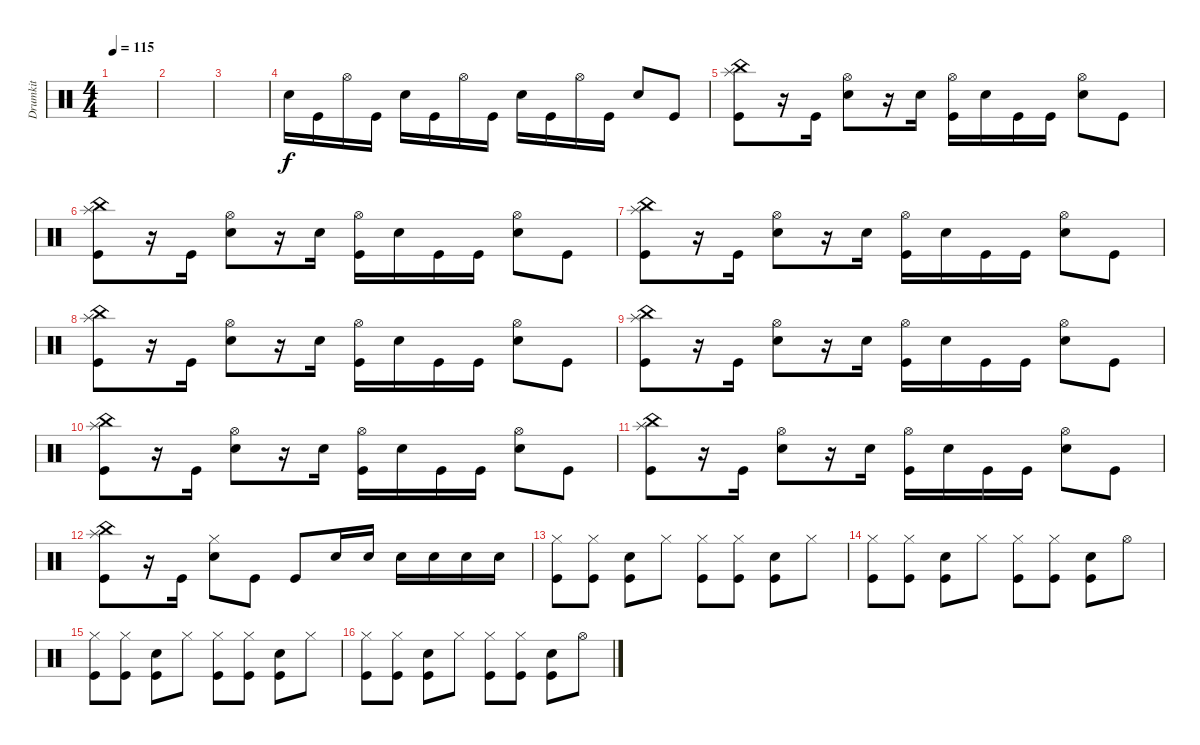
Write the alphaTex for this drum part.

\track ("Drumkit" "Drumkit") {instrument percussion}
\staff {score}
\articulation defaults
\ts (4 4)
\tempo 115
\clef neutral
\ks c
|
|
|
"Snare (hit) 2".16 "Kick (hit)".16 "Hi-Hat (open)".16 "Kick (hit)".16 "Snare (hit) 2".16 "Kick (hit)".16 "Hi-Hat (open)".16 "Kick (hit)".16 "Snare (hit) 2".16 "Kick (hit)".16 "Hi-Hat (open)".16 "Kick (hit)".16 "Snare (hit) 2".8 "Kick (hit)".8 |
("Kick (hit)" "Splash (hit)" "China (hit)").8 r.16 "Kick (hit)".16 ("Snare (hit) 2" "Hi-Hat (open)").8 r.16 "Snare (hit) 2".16 ("Kick (hit)" "Hi-Hat (open)").16 "Snare (hit) 2".16 "Kick (hit)".16 "Kick (hit)".16 ("Snare (hit) 2" "Hi-Hat (open)").8 "Kick (hit)".8 |
("Kick (hit)" "Splash (hit)" "China (hit)").8 r.16 "Kick (hit)".16 ("Snare (hit) 2" "Hi-Hat (open)").8 r.16 "Snare (hit) 2".16 ("Kick (hit)" "Hi-Hat (open)").16 "Snare (hit) 2".16 "Kick (hit)".16 "Kick (hit)".16 ("Snare (hit) 2" "Hi-Hat (open)").8 "Kick (hit)".8 |
("Kick (hit)" "Splash (hit)" "China (hit)").8 r.16 "Kick (hit)".16 ("Snare (hit) 2" "Hi-Hat (open)").8 r.16 "Snare (hit) 2".16 ("Kick (hit)" "Hi-Hat (open)").16 "Snare (hit) 2".16 "Kick (hit)".16 "Kick (hit)".16 ("Snare (hit) 2" "Hi-Hat (open)").8 "Kick (hit)".8 |
("Kick (hit)" "Splash (hit)" "China (hit)").8 r.16 "Kick (hit)".16 ("Snare (hit) 2" "Hi-Hat (open)").8 r.16 "Snare (hit) 2".16 ("Kick (hit)" "Hi-Hat (open)").16 "Snare (hit) 2".16 "Kick (hit)".16 "Kick (hit)".16 ("Snare (hit) 2" "Hi-Hat (open)").8 "Kick (hit)".8 |
("Kick (hit)" "Splash (hit)" "China (hit)").8 r.16 "Kick (hit)".16 ("Snare (hit) 2" "Hi-Hat (open)").8 r.16 "Snare (hit) 2".16 ("Kick (hit)" "Hi-Hat (open)").16 "Snare (hit) 2".16 "Kick (hit)".16 "Kick (hit)".16 ("Snare (hit) 2" "Hi-Hat (open)").8 "Kick (hit)".8 |
("Kick (hit)" "Splash (hit)" "China (hit)").8 r.16 "Kick (hit)".16 ("Snare (hit) 2" "Hi-Hat (open)").8 r.16 "Snare (hit) 2".16 ("Kick (hit)" "Hi-Hat (open)").16 "Snare (hit) 2".16 "Kick (hit)".16 "Kick (hit)".16 ("Snare (hit) 2" "Hi-Hat (open)").8 "Kick (hit)".8 |
("Kick (hit)" "Splash (hit)" "China (hit)").8 r.16 "Kick (hit)".16 ("Snare (hit) 2" "Hi-Hat (open)").8 r.16 "Snare (hit) 2".16 ("Kick (hit)" "Hi-Hat (open)").16 "Snare (hit) 2".16 "Kick (hit)".16 "Kick (hit)".16 ("Snare (hit) 2" "Hi-Hat (open)").8 "Kick (hit)".8 |
("Kick (hit)" "Splash (hit)" "China (hit)").8 r.16 "Kick (hit)".16 ("Snare (hit) 2" "Hi-Hat (closed)").8 "Kick (hit)".8 "Kick (hit)".8 "Snare (hit) 2".16 "Snare (hit) 2".16 "Snare (hit) 2".16 "Snare (hit) 2".16 "Snare (hit) 2".16 "Snare (hit) 2".16 |
("Hi-Hat (closed)" "Kick (hit)").8 ("Kick (hit)" "Hi-Hat (closed)").8 ("Snare (hit) 2" "Kick (hit)").8 "Hi-Hat (closed)".8 ("Hi-Hat (closed)" "Kick (hit)").8 ("Kick (hit)" "Hi-Hat (closed)").8 ("Snare (hit) 2" "Kick (hit)").8 "Hi-Hat (closed)".8 |
("Hi-Hat (closed)" "Kick (hit)").8 ("Kick (hit)" "Hi-Hat (closed)").8 ("Snare (hit) 2" "Kick (hit)").8 "Hi-Hat (closed)".8 ("Hi-Hat (closed)" "Kick (hit)").8 ("Kick (hit)" "Hi-Hat (closed)").8 ("Snare (hit) 2" "Kick (hit)").8 "Hi-Hat (open)".8 |
("Hi-Hat (closed)" "Kick (hit)").8 ("Kick (hit)" "Hi-Hat (closed)").8 ("Snare (hit) 2" "Kick (hit)").8 "Hi-Hat (closed)".8 ("Hi-Hat (closed)" "Kick (hit)").8 ("Kick (hit)" "Hi-Hat (closed)").8 ("Snare (hit) 2" "Kick (hit)").8 "Hi-Hat (closed)".8 |
("Hi-Hat (closed)" "Kick (hit)").8 ("Kick (hit)" "Hi-Hat (closed)").8 ("Snare (hit) 2" "Kick (hit)").8 "Hi-Hat (closed)".8 ("Hi-Hat (closed)" "Kick (hit)").8 ("Kick (hit)" "Hi-Hat (closed)").8 ("Snare (hit) 2" "Kick (hit)").8 "Hi-Hat (open)".8
